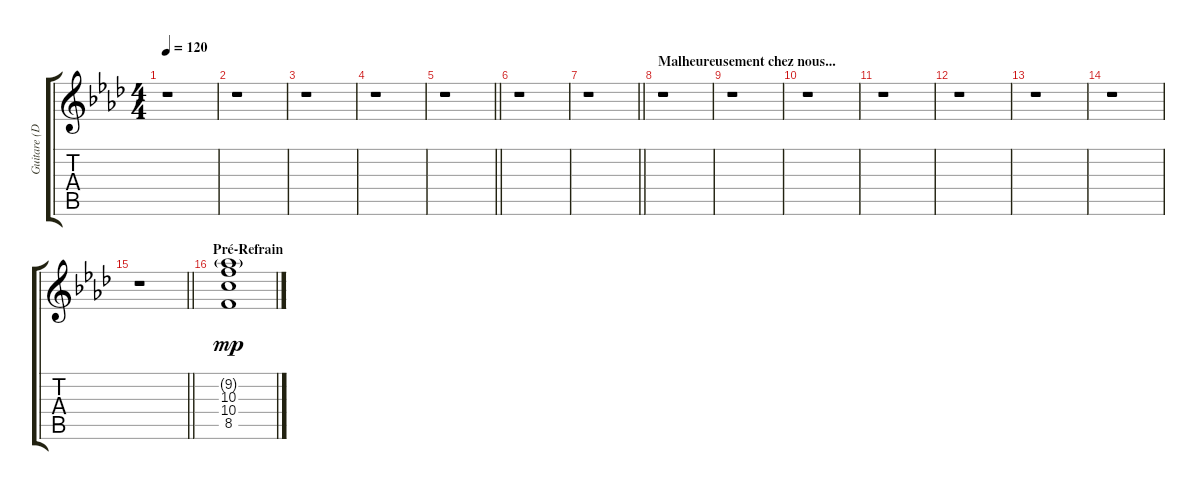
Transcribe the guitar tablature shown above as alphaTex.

\track ("Guitare (Distortion)" "Guitare (D") {instrument distortionguitar}
\staff {score tabs}
\tuning (E4 B3 G3 D3 A2 E2) {hide}
\ts (4 4)
\tempo 120
\clef g2
\ks fminor
r.1{dy mp} |
r.1 |
r.1 |
r.1 |
\barLineRight lightlight
r.1 |
r.1 |
\barLineRight lightlight
r.1 |
\section ("" "Malheureusement chez nous...")
r.1 |
r.1 |
r.1 |
r.1 |
r.1 |
r.1 |
r.1 |
\barLineRight lightlight
r.1 |
\section ("" "Pré-Refrain")
(9.2{g} 10.3 10.4 8.5).1
